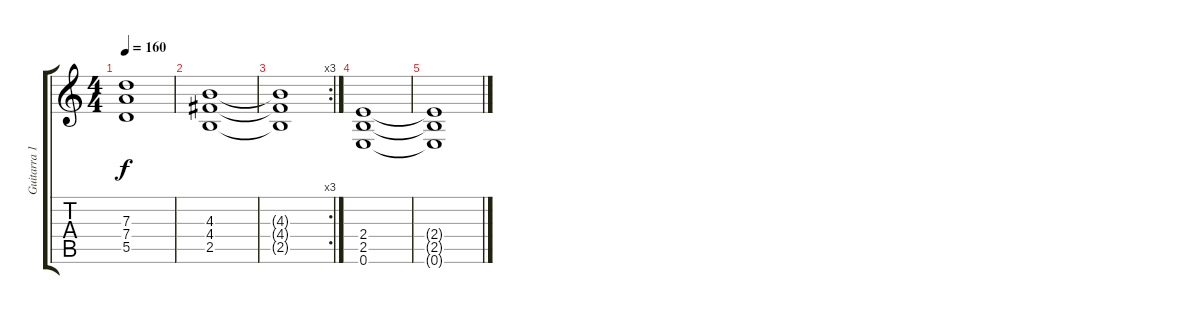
\track ("Guitarra 1" "Guitarra 1") {instrument distortionguitar}
\staff {score tabs}
\tuning (E4 B3 G3 D3 A2 E2) {hide}
\ts (4 4)
\tempo 160
\clef g2
\ks c
(7.3{t} 7.4{t} 5.5{t}).1{dy f} |
(4.3 4.4 2.5).1 |
\rc 3
(4.3{t} 4.4{t} 2.5{t}).1 |
(2.4 2.5 0.6).1 |
(2.4{t} 2.5{t} 0.6{t}).1
